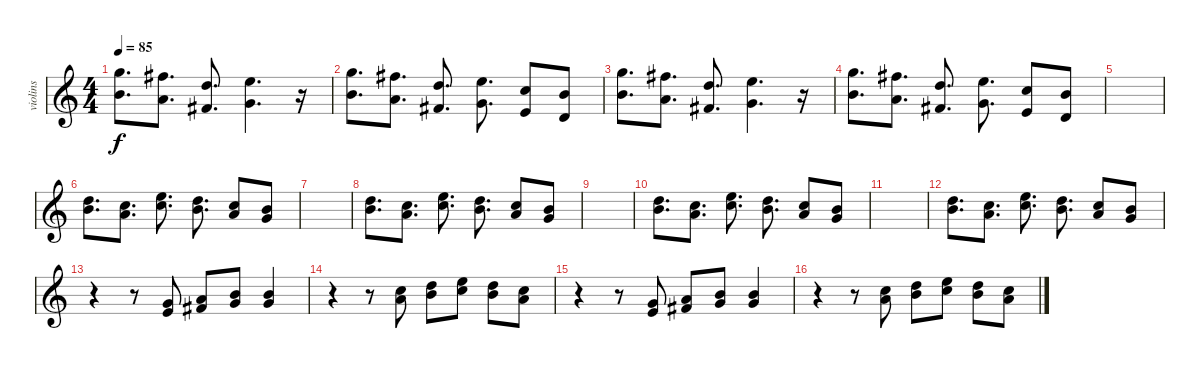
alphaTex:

\track ("violins" "violins") {instrument violin}
\staff {score}
\tuning (E4 B3 G3 D3 A2 E2) {hide}
\ts (4 4)
\tempo 85
\clef g2
\ks c
(15.1 12.2).8{d dy f} (14.1 10.2).8{d} (10.1 7.2).8{d} (12.1 8.2).4{d} r.16 |
(15.1 12.2).8{d} (14.1 10.2).8{d} (10.1 7.2).8{d} (12.1 8.2).8{d} (8.1 9.3).8 (7.1 3.2).8 |
(15.1 12.2).8{d} (14.1 10.2).8{d} (10.1 7.2).8{d} (12.1 8.2).4{d} r.16 |
(15.1 12.2).8{d} (14.1 10.2).8{d} (10.1 7.2).8{d} (12.1 8.2).8{d} (8.1 9.3).8 (7.1 3.2).8 |
|
(10.1 12.2).8{d} (8.1 10.2).8{d} (12.1 13.2).8{d} (10.1 12.2).8{d} (8.1 10.2).8 (7.1 8.2).8 |
|
(10.1 12.2).8{d} (8.1 10.2).8{d} (12.1 13.2).8{d} (10.1 12.2).8{d} (8.1 10.2).8 (7.1 8.2).8 |
|
(10.1 12.2).8{d} (8.1 10.2).8{d} (12.1 13.2).8{d} (10.1 12.2).8{d} (8.1 10.2).8 (7.1 8.2).8 |
|
(10.1 12.2).8{d} (8.1 10.2).8{d} (12.1 13.2).8{d} (10.1 12.2).8{d} (8.1 10.2).8 (7.1 8.2).8 |
r.4 r.8 (3.1 5.2).8 (5.1 7.2).8 (7.1 8.2).8 (7.1 8.2).4 |
r.4 r.8 (8.1 10.2).8 (10.1 12.2).8 (12.1 13.2).8 (10.1 12.2).8 (8.1 10.2).8 |
r.4 r.8 (3.1 5.2).8 (5.1 7.2).8 (7.1 8.2).8 (7.1 8.2).4 |
r.4 r.8 (8.1 10.2).8 (10.1 12.2).8 (12.1 13.2).8 (10.1 12.2).8 (8.1 10.2).8
